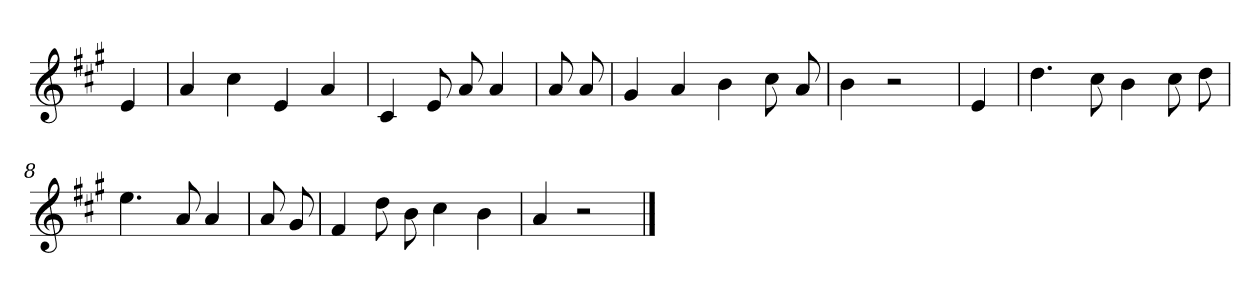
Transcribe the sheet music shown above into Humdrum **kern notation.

**kern
*part1
*staff1
*clefG2
*k[f#c#g#]
*A:
=
4e
=1
4a
4cc#
4e
4a
=2
4c#
8e
8a
4a
=3
8a
8a
=4
4g#
4a
4b
8cc#
8a
=5
4b
2r
=6
4e
=7
4.dd
8cc#
4b
8cc#
8dd
=8
4.ee
8a
4a
=9
8a
8g#
=10
4f#
8dd
8b
4cc#
4b
=11
4a
2r
==
*-
